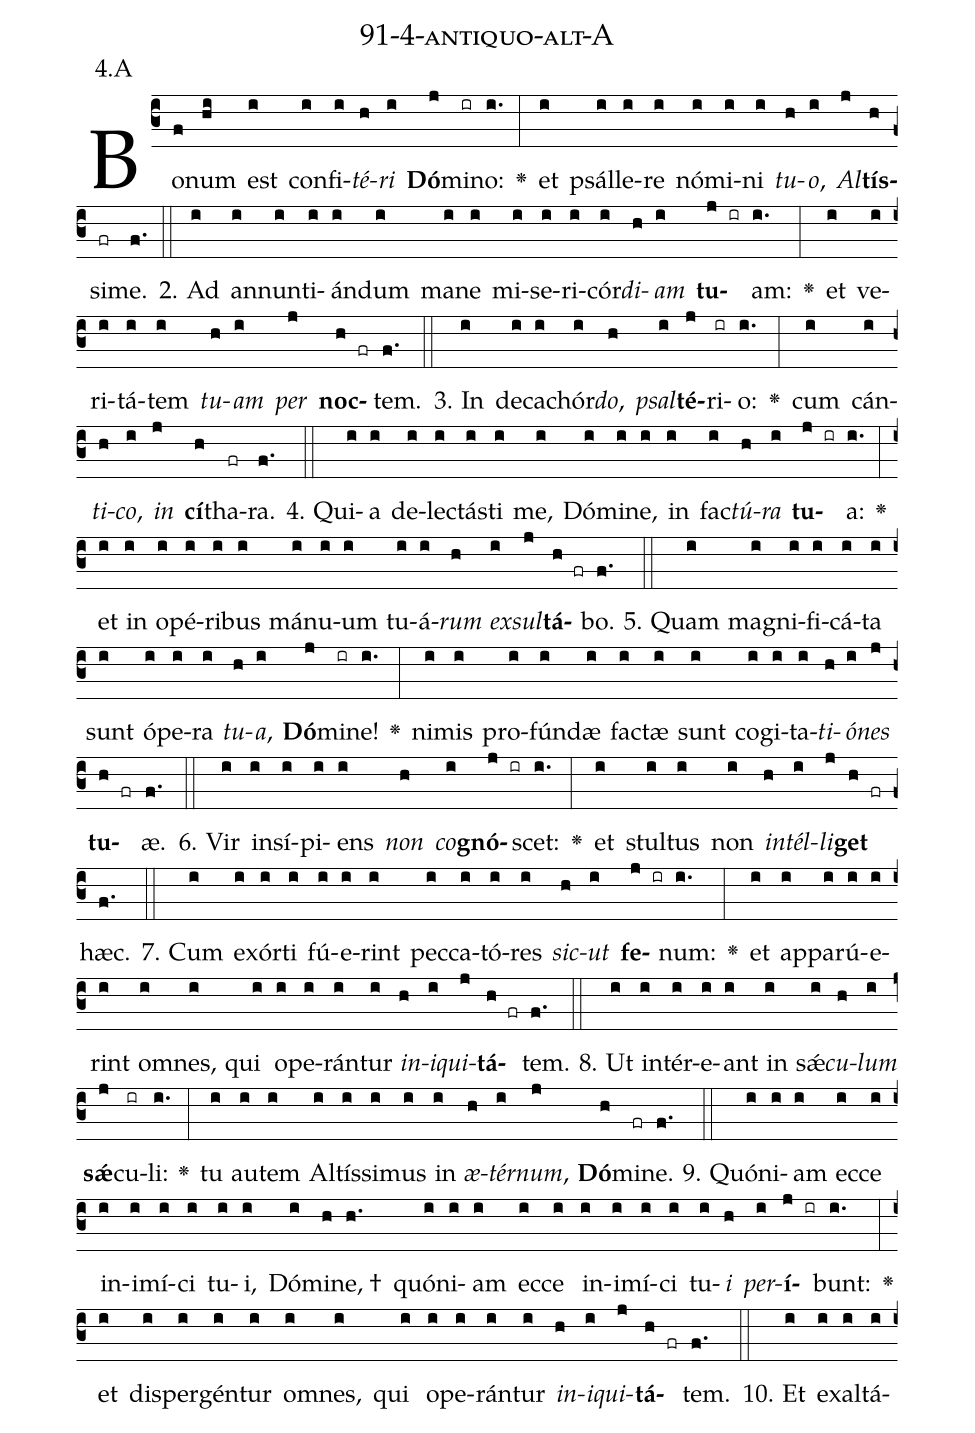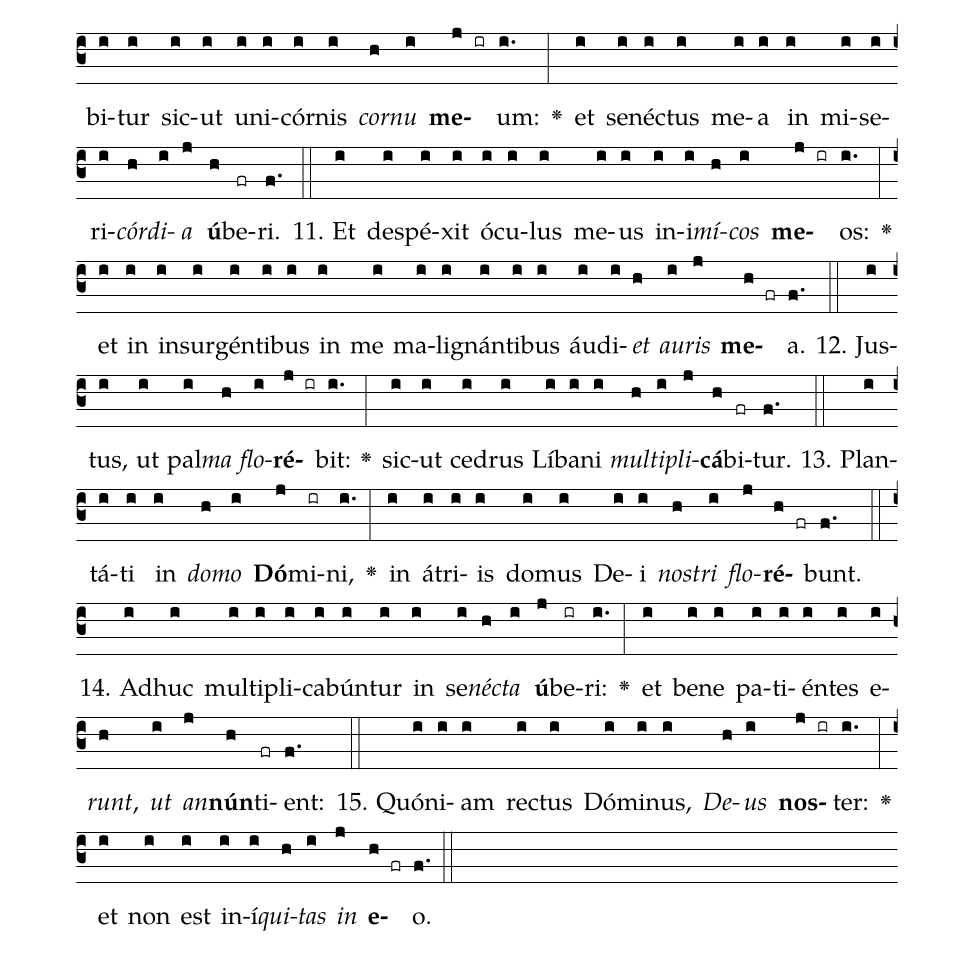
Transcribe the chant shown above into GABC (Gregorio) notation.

name: 91-4-antiquo-alt-A;
annotation: 4.A;
%%
(c3)Bo(f)num(hi) est(i) con(i)fi(i)<i>té</i>(h)<i>ri</i>(i) <b>Dó</b>(j)mi(ir)no:(i.) <v>\greheightstar</v>(:) et(i) psál(i)le(i)re(i) nó(i)mi(i)ni(i) <i>tu</i>(h)<i>o</i>,(i) <i>Al</i>(j)<b>tís</b>(h)si(fr)me.(f.) (::)
2. Ad(i) an(i)nun(i)ti(i)án(i)dum(i) ma(i)ne(i) mi(i)se(i)ri(i)cór(i)<i>di</i>(h)<i>am</i>(i) <b>tu</b>(j ir)am:(i.) <v>\greheightstar</v>(:) et(i) ve(i)ri(i)tá(i)tem(i) <i>tu</i>(h)<i>am</i>(i) <i>per</i>(j) <b>noc</b>(h fr)tem.(f.) (::)
3. In(i) de(i)ca(i)chór(i)<i>do</i>,(h) <i>psal</i>(i)<b>té</b>(j)ri(ir)o:(i.) <v>\greheightstar</v>(:) cum(i) cán(i)<i>ti</i>(h)<i>co</i>,(i) <i>in</i>(j) <b>cí</b>(h)tha(fr)ra.(f.) (::)
4. Qui(i)a(i) de(i)lec(i)tás(i)ti(i) me,(i) Dó(i)mi(i)ne,(i) in(i) fac(i)<i>tú</i>(h)<i>ra</i>(i) <b>tu</b>(j ir)a:(i.) <v>\greheightstar</v>(:) et(i) in(i) o(i)pé(i)ri(i)bus(i) má(i)nu(i)um(i) tu(i)á(i)<i>rum</i>(h) <i>ex</i>(i)<i>sul</i>(j)<b>tá</b>(h fr)bo.(f.) (::)
5. Quam(i) ma(i)gni(i)fi(i)cá(i)ta(i) sunt(i) ó(i)pe(i)ra(i) <i>tu</i>(h)<i>a</i>,(i) <b>Dó</b>(j)mi(ir)ne!(i.) <v>\greheightstar</v>(:) ni(i)mis(i) pro(i)fún(i)dæ(i) fac(i)tæ(i) sunt(i) co(i)gi(i)ta(i)<i>ti</i>(h)<i>ó</i>(i)<i>nes</i>(j) <b>tu</b>(h fr)æ.(f.) (::)
6. Vir(i) in(i)sí(i)pi(i)ens(i) <i>non</i>(h) <i>co</i>(i)<b>gnó</b>(j ir)scet:(i.) <v>\greheightstar</v>(:) et(i) stul(i)tus(i) non(i) <i>in</i>(h)<i>tél</i>(i)<i>li</i>(j)<b>get</b>(h fr) hæc.(f.) (::)
7. Cum(i) ex(i)ór(i)ti(i) fú(i)e(i)rint(i) pec(i)ca(i)tó(i)res(i) <i>sic</i>(h)<i>ut</i>(i) <b>fe</b>(j ir)num:(i.) <v>\greheightstar</v>(:) et(i) ap(i)pa(i)rú(i)e(i)rint(i) om(i)nes,(i) qui(i) o(i)pe(i)rán(i)tur(i) <i>in</i>(h)<i>i</i>(i)<i>qui</i>(j)<b>tá</b>(h fr)tem.(f.) (::)
8. Ut(i) in(i)tér(i)e(i)ant(i) in(i) sǽ(i)<i>cu</i>(h)<i>lum</i>(i) <b>sǽ</b>(j)cu(ir)li:(i.) <v>\greheightstar</v>(:) tu(i) au(i)tem(i) Al(i)tís(i)si(i)mus(i) in(i) <i>æ</i>(h)<i>tér</i>(i)<i>num</i>,(j) <b>Dó</b>(h)mi(fr)ne.(f.) (::)
9. Quón(i)i(i)am(i) ec(i)ce(i) in(i)i(i)mí(i)ci(i) tu(i)i,(i) Dó(i)mi(h)ne, †(h.) quón(i)i(i)am(i) ec(i)ce(i) in(i)i(i)mí(i)ci(i) tu(i)<i>i</i>(h) <i>per</i>(i)<b>í</b>(j ir)bunt:(i.) <v>\greheightstar</v>(:) et(i) di(i)sper(i)gén(i)tur(i) om(i)nes,(i) qui(i) o(i)pe(i)rán(i)tur(i) <i>in</i>(h)<i>i</i>(i)<i>qui</i>(j)<b>tá</b>(h fr)tem.(f.) (::)
10. Et(i) ex(i)al(i)tá(i)bi(i)tur(i) sic(i)ut(i) u(i)ni(i)cór(i)nis(i) <i>cor</i>(h)<i>nu</i>(i) <b>me</b>(j ir)um:(i.) <v>\greheightstar</v>(:) et(i) se(i)néc(i)tus(i) me(i)a(i) in(i) mi(i)se(i)ri(i)<i>cór</i>(h)<i>di</i>(i)<i>a</i>(j) <b>ú</b>(h)be(fr)ri.(f.) (::)
11. Et(i) de(i)spé(i)xit(i) ó(i)cu(i)lus(i) me(i)us(i) in(i)i(i)<i>mí</i>(h)<i>cos</i>(i) <b>me</b>(j ir)os:(i.) <v>\greheightstar</v>(:) et(i) in(i) in(i)sur(i)gén(i)ti(i)bus(i) in(i) me(i) ma(i)li(i)gnán(i)ti(i)bus(i) áu(i)di(i)<i>et</i>(h) <i>au</i>(i)<i>ris</i>(j) <b>me</b>(h fr)a.(f.) (::)
12. Jus(i)tus,(i) ut(i) pal(i)<i>ma</i>(h) <i>flo</i>(i)<b>ré</b>(j ir)bit:(i.) <v>\greheightstar</v>(:) sic(i)ut(i) ce(i)drus(i) Lí(i)ba(i)ni(i) <i>mul</i>(h)<i>ti</i>(i)<i>pli</i>(j)<b>cá</b>(h)bi(fr)tur.(f.) (::)
13. Plan(i)tá(i)ti(i) in(i) <i>do</i>(h)<i>mo</i>(i) <b>Dó</b>(j)mi(ir)ni,(i.) <v>\greheightstar</v>(:) in(i) á(i)tri(i)is(i) do(i)mus(i) De(i)i(i) <i>nos</i>(h)<i>tri</i>(i) <i>flo</i>(j)<b>ré</b>(h fr)bunt.(f.) (::)
14. Ad(i)huc(i) mul(i)ti(i)pli(i)ca(i)bún(i)tur(i) in(i) se(i)<i>néc</i>(h)<i>ta</i>(i) <b>ú</b>(j)be(ir)ri:(i.) <v>\greheightstar</v>(:) et(i) be(i)ne(i) pa(i)ti(i)én(i)tes(i) e(i)<i>runt</i>,(h) <i>ut</i>(i) <i>an</i>(j)<b>nún</b>(h)ti(fr)ent:(f.) (::)
15. Quón(i)i(i)am(i) rec(i)tus(i) Dó(i)mi(i)nus,(i) <i>De</i>(h)<i>us</i>(i) <b>nos</b>(j ir)ter:(i.) <v>\greheightstar</v>(:) et(i) non(i) est(i) in(i)í(i)<i>qui</i>(h)<i>tas</i>(i) <i>in</i>(j) <b>e</b>(h fr)o.(f.) (::)
